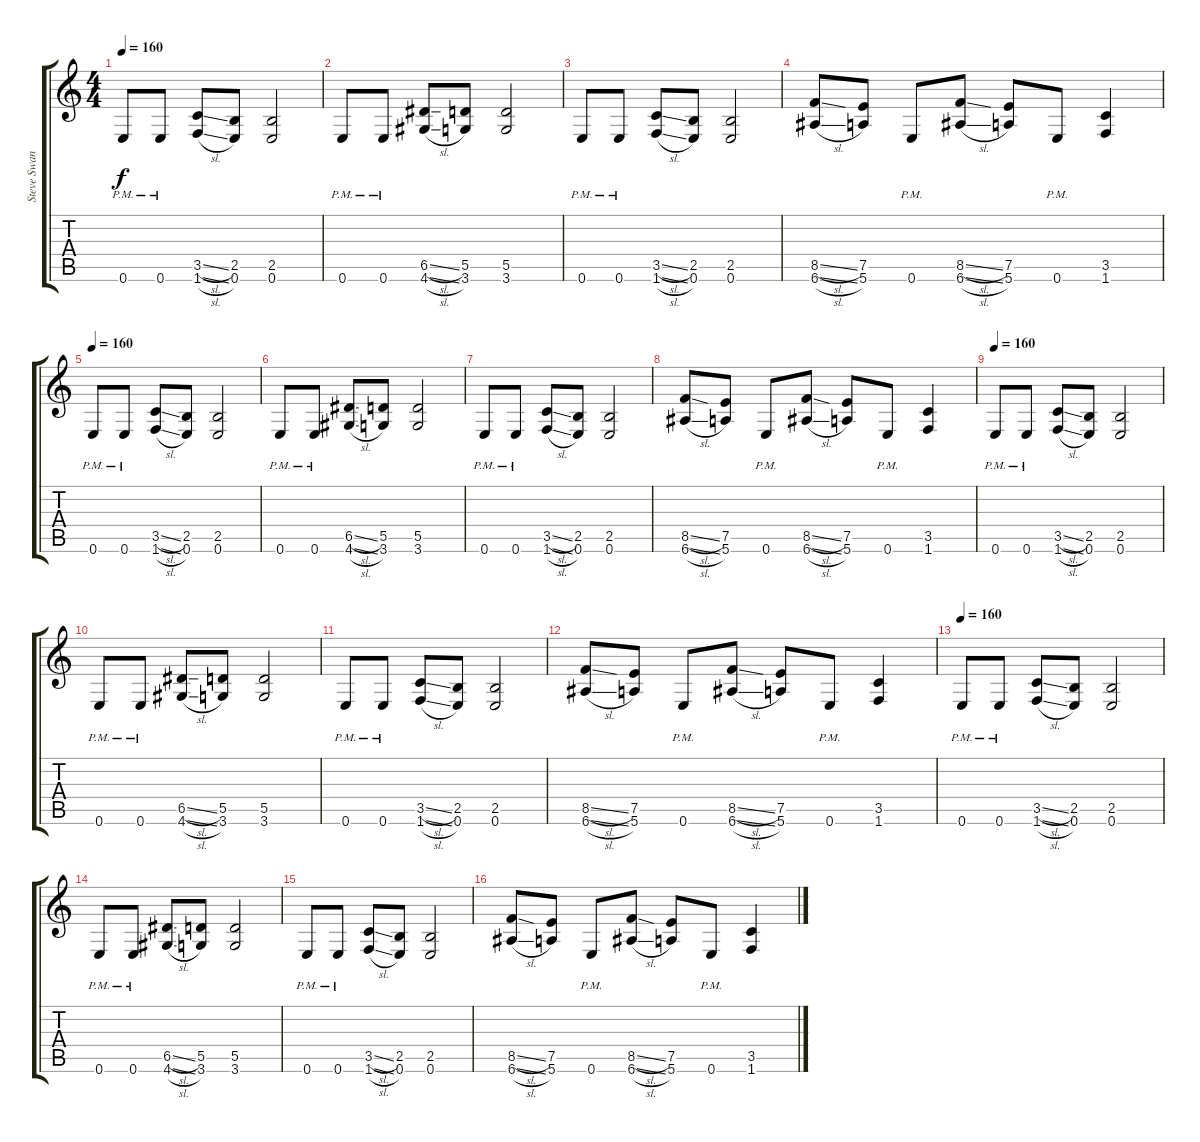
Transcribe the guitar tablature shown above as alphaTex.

\track ("Steve Swanson" "Steve Swan") {instrument overdrivenguitar}
\staff {score tabs}
\tuning (E4 B3 G3 D3 A2 E2) {hide}
\ts (4 4)
\tempo 160
\clef g2
\ks c
0.6{pm}.8{dy f} 0.6{pm}.8 (3.5{sl} 1.6{sl}).8 (2.5 0.6).8 (2.5 0.6).2 |
0.6{pm}.8 0.6{pm}.8 (6.5{sl} 4.6{sl}).8 (5.5 3.6).8 (5.5 3.6).2 |
0.6{pm}.8 0.6{pm}.8 (3.5{sl} 1.6{sl}).8 (2.5 0.6).8 (2.5 0.6).2 |
(8.5{sl} 6.6{sl}).8 (7.5 5.6).8 0.6{pm}.8 (8.5{sl} 6.6{sl}).8 (7.5 5.6).8 0.6{pm}.8 (3.5 1.6).4 |
\tempo 160
0.6{pm}.8 0.6{pm}.8 (3.5{sl} 1.6{sl}).8 (2.5 0.6).8 (2.5 0.6).2 |
0.6{pm}.8 0.6{pm}.8 (6.5{sl} 4.6{sl}).8 (5.5 3.6).8 (5.5 3.6).2 |
0.6{pm}.8 0.6{pm}.8 (3.5{sl} 1.6{sl}).8 (2.5 0.6).8 (2.5 0.6).2 |
(8.5{sl} 6.6{sl}).8 (7.5 5.6).8 0.6{pm}.8 (8.5{sl} 6.6{sl}).8 (7.5 5.6).8 0.6{pm}.8 (3.5 1.6).4 |
\tempo 160
0.6{pm}.8 0.6{pm}.8 (3.5{sl} 1.6{sl}).8 (2.5 0.6).8 (2.5 0.6).2 |
0.6{pm}.8 0.6{pm}.8 (6.5{sl} 4.6{sl}).8 (5.5 3.6).8 (5.5 3.6).2 |
0.6{pm}.8 0.6{pm}.8 (3.5{sl} 1.6{sl}).8 (2.5 0.6).8 (2.5 0.6).2 |
(8.5{sl} 6.6{sl}).8 (7.5 5.6).8 0.6{pm}.8 (8.5{sl} 6.6{sl}).8 (7.5 5.6).8 0.6{pm}.8 (3.5 1.6).4 |
\tempo 160
0.6{pm}.8 0.6{pm}.8 (3.5{sl} 1.6{sl}).8 (2.5 0.6).8 (2.5 0.6).2 |
0.6{pm}.8 0.6{pm}.8 (6.5{sl} 4.6{sl}).8 (5.5 3.6).8 (5.5 3.6).2 |
0.6{pm}.8 0.6{pm}.8 (3.5{sl} 1.6{sl}).8 (2.5 0.6).8 (2.5 0.6).2 |
(8.5{sl} 6.6{sl}).8 (7.5 5.6).8 0.6{pm}.8 (8.5{sl} 6.6{sl}).8 (7.5 5.6).8 0.6{pm}.8 (3.5 1.6).4
